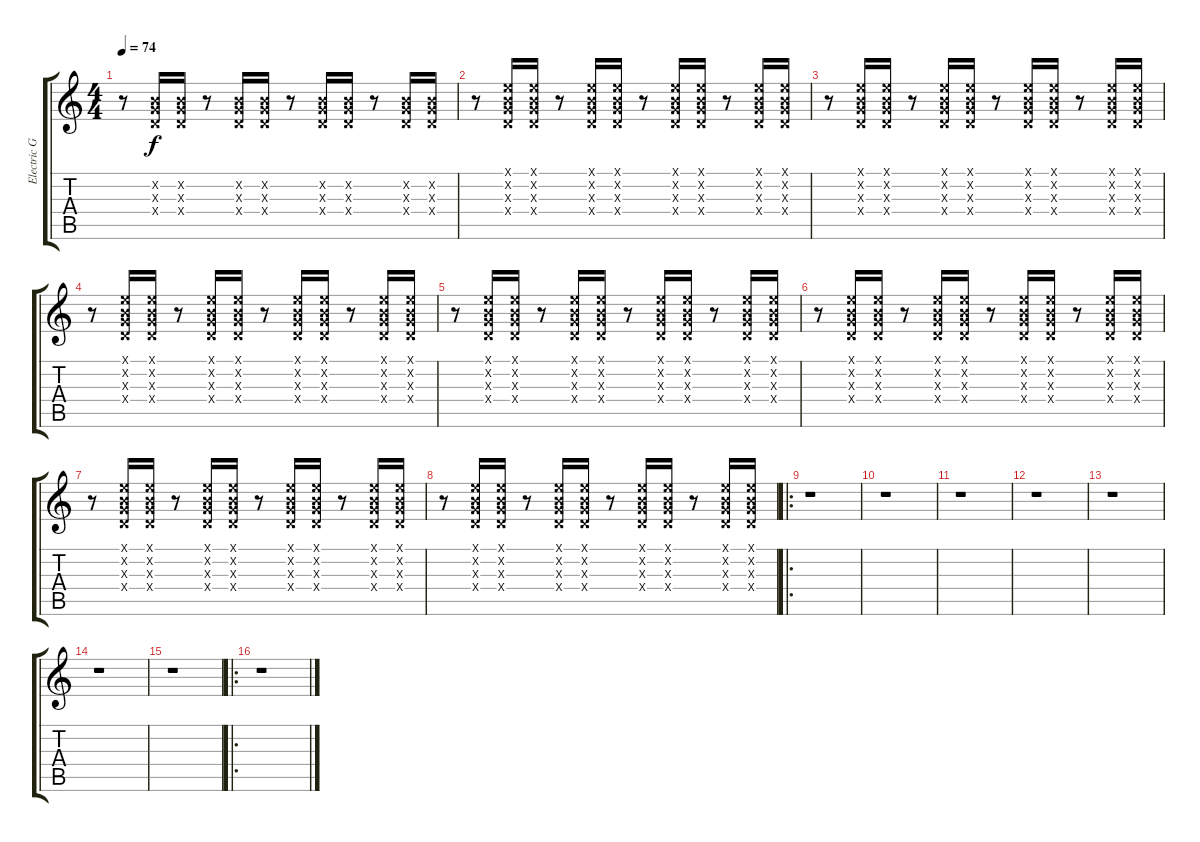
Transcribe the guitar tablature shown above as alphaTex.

\track ("Electric Guitar (Walsh-3)" "Electric G") {instrument overdrivenguitar}
\staff {score tabs}
\tuning (E4 B3 G3 D3 A2 E2) {hide}
\ts (4 4)
\tempo 74
\clef g2
\ks c
r.8{dy f} (0.2{x} 0.3{x} 0.4{x}).16 (0.2{x} 0.3{x} 0.4{x}).16 r.8 (0.2{x} 0.3{x} 0.4{x}).16 (0.2{x} 0.3{x} 0.4{x}).16 r.8 (0.2{x} 0.3{x} 0.4{x}).16 (0.2{x} 0.3{x} 0.4{x}).16 r.8 (0.2{x} 0.3{x} 0.4{x}).16 (0.2{x} 0.3{x} 0.4{x}).16 |
r.8 (0.1{x} 0.2{x} 0.3{x} 0.4{x}).16 (0.1{x} 0.2{x} 0.3{x} 0.4{x}).16 r.8 (0.1{x} 0.2{x} 0.3{x} 0.4{x}).16 (0.1{x} 0.2{x} 0.3{x} 0.4{x}).16 r.8 (0.1{x} 0.2{x} 0.3{x} 0.4{x}).16 (0.1{x} 0.2{x} 0.3{x} 0.4{x}).16 r.8 (0.1{x} 0.2{x} 0.3{x} 0.4{x}).16 (0.1{x} 0.2{x} 0.3{x} 0.4{x}).16 |
r.8 (0.1{x} 0.2{x} 0.3{x} 0.4{x}).16 (0.1{x} 0.2{x} 0.3{x} 0.4{x}).16 r.8 (0.1{x} 0.2{x} 0.3{x} 0.4{x}).16 (0.1{x} 0.2{x} 0.3{x} 0.4{x}).16 r.8 (0.1{x} 0.2{x} 0.3{x} 0.4{x}).16 (0.1{x} 0.2{x} 0.3{x} 0.4{x}).16 r.8 (0.1{x} 0.2{x} 0.3{x} 0.4{x}).16 (0.1{x} 0.2{x} 0.3{x} 0.4{x}).16 |
r.8 (0.1{x} 0.2{x} 0.3{x} 0.4{x}).16 (0.1{x} 0.2{x} 0.3{x} 0.4{x}).16 r.8 (0.1{x} 0.2{x} 0.3{x} 0.4{x}).16 (0.1{x} 0.2{x} 0.3{x} 0.4{x}).16 r.8 (0.1{x} 0.2{x} 0.3{x} 0.4{x}).16 (0.1{x} 0.2{x} 0.3{x} 0.4{x}).16 r.8 (0.1{x} 0.2{x} 0.3{x} 0.4{x}).16 (0.1{x} 0.2{x} 0.3{x} 0.4{x}).16 |
r.8 (0.1{x} 0.2{x} 0.3{x} 0.4{x}).16 (0.1{x} 0.2{x} 0.3{x} 0.4{x}).16 r.8 (0.1{x} 0.2{x} 0.3{x} 0.4{x}).16 (0.1{x} 0.2{x} 0.3{x} 0.4{x}).16 r.8 (0.1{x} 0.2{x} 0.3{x} 0.4{x}).16 (0.1{x} 0.2{x} 0.3{x} 0.4{x}).16 r.8 (0.1{x} 0.2{x} 0.3{x} 0.4{x}).16 (0.1{x} 0.2{x} 0.3{x} 0.4{x}).16 |
r.8 (0.1{x} 0.2{x} 0.3{x} 0.4{x}).16 (0.1{x} 0.2{x} 0.3{x} 0.4{x}).16 r.8 (0.1{x} 0.2{x} 0.3{x} 0.4{x}).16 (0.1{x} 0.2{x} 0.3{x} 0.4{x}).16 r.8 (0.1{x} 0.2{x} 0.3{x} 0.4{x}).16 (0.1{x} 0.2{x} 0.3{x} 0.4{x}).16 r.8 (0.1{x} 0.2{x} 0.3{x} 0.4{x}).16 (0.1{x} 0.2{x} 0.3{x} 0.4{x}).16 |
r.8 (0.1{x} 0.2{x} 0.3{x} 0.4{x}).16 (0.1{x} 0.2{x} 0.3{x} 0.4{x}).16 r.8 (0.1{x} 0.2{x} 0.3{x} 0.4{x}).16 (0.1{x} 0.2{x} 0.3{x} 0.4{x}).16 r.8 (0.1{x} 0.2{x} 0.3{x} 0.4{x}).16 (0.1{x} 0.2{x} 0.3{x} 0.4{x}).16 r.8 (0.1{x} 0.2{x} 0.3{x} 0.4{x}).16 (0.1{x} 0.2{x} 0.3{x} 0.4{x}).16 |
r.8 (0.1{x} 0.2{x} 0.3{x} 0.4{x}).16 (0.1{x} 0.2{x} 0.3{x} 0.4{x}).16 r.8 (0.1{x} 0.2{x} 0.3{x} 0.4{x}).16 (0.1{x} 0.2{x} 0.3{x} 0.4{x}).16 r.8 (0.1{x} 0.2{x} 0.3{x} 0.4{x}).16 (0.1{x} 0.2{x} 0.3{x} 0.4{x}).16 r.8 (0.1{x} 0.2{x} 0.3{x} 0.4{x}).16 (0.1{x} 0.2{x} 0.3{x} 0.4{x}).16 |
\ro
r.1 |
r.1 |
r.1 |
r.1 |
r.1 |
r.1 |
r.1 |
\ro
r.1
